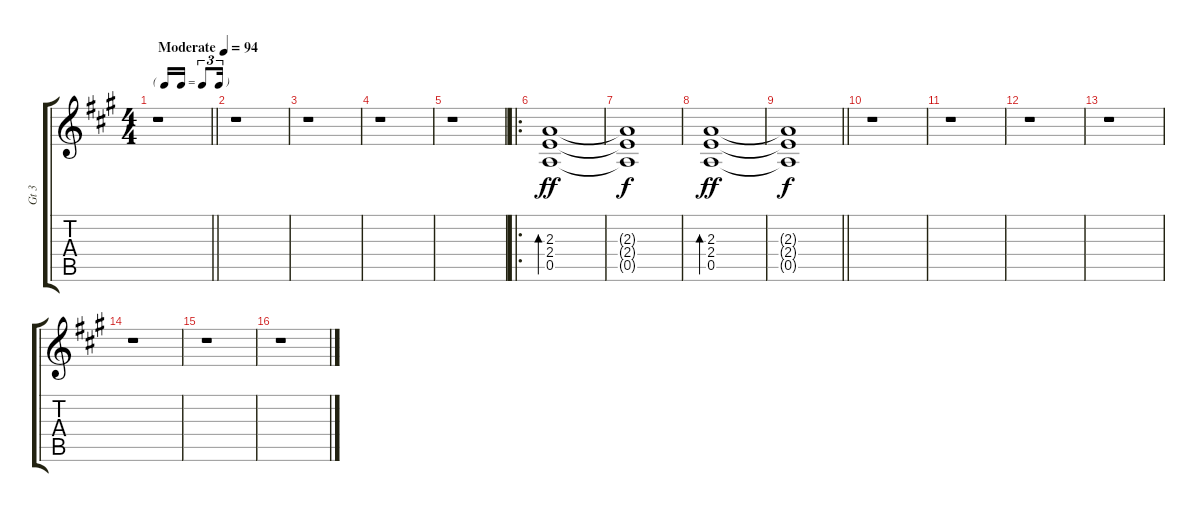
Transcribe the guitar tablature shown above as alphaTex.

\track ("Gt 3" "Gt 3") {instrument electricguitarclean}
\staff {score tabs}
\tuning (E4 B3 G3 D3 A2 E2) {hide}
\ts (4 4)
\tf triplet16th
\tempo (94 "Moderate")
\clef g2
\barLineRight lightlight
\ks a
r.1{dy ff volume 6 balance 6 instrument electricguitarclean} |
r.1 |
r.1 |
r.1 |
r.1 |
\ro
(2.3 2.4 0.5).1{bd 240} |
(2.3{t} 2.4{t} 0.5{t}).1{dy f} |
(2.3 2.4 0.5).1{bd 240 dy ff} |
\barLineRight lightlight
(2.3{t} 2.4{t} 0.5{t}).1{dy f} |
r.1 |
r.1 |
r.1 |
r.1 |
r.1 |
r.1 |
r.1
